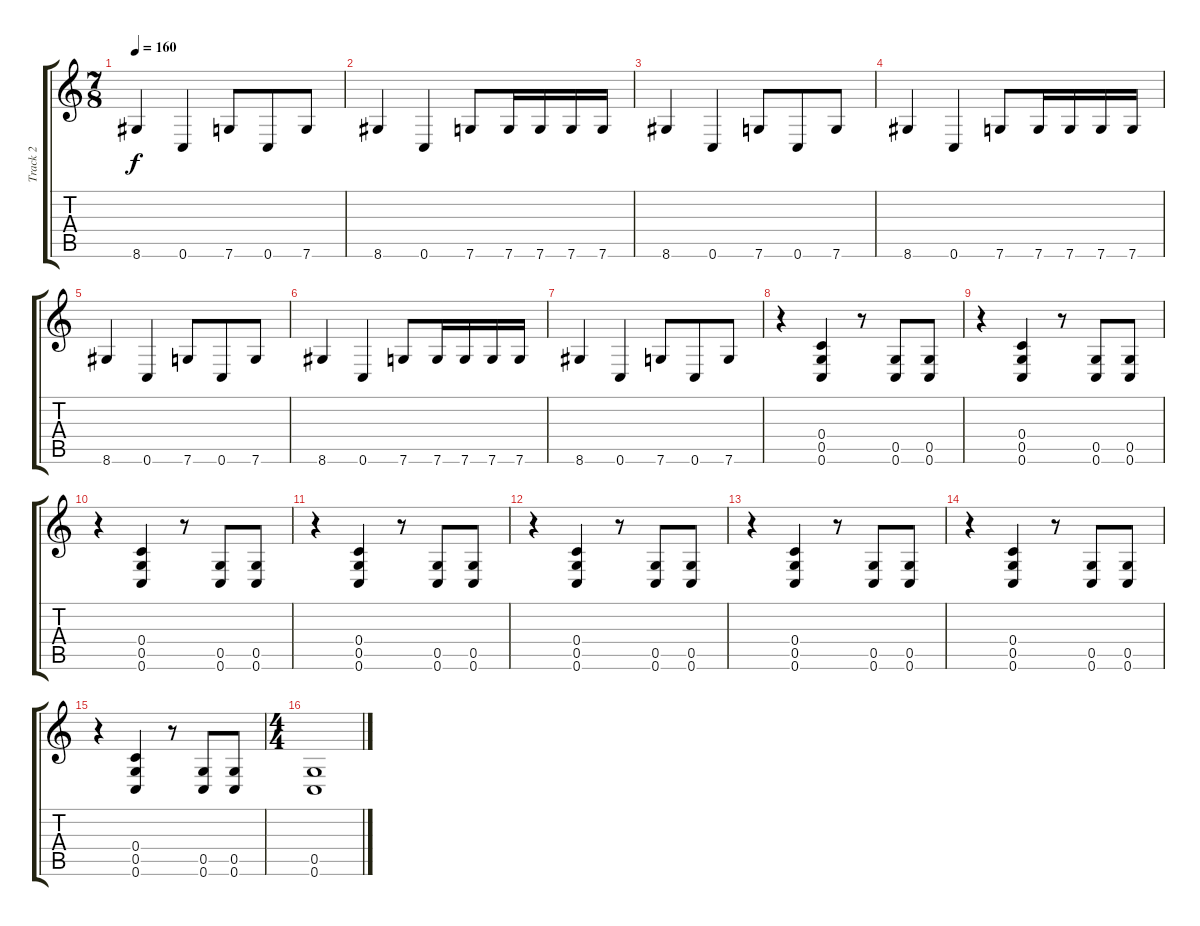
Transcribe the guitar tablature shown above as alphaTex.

\track ("Track 2" "Track 2") {instrument overdrivenguitar}
\staff {score tabs}
\tuning (D4 A3 F3 C3 G2 C2) {hide}
\ts (7 8)
\tempo 160
\clef g2
\ks c
8.6.4{dy f} 0.6.4 7.6.8 0.6.8 7.6.8 |
8.6.4 0.6.4 7.6.8 7.6.16 7.6.16 7.6.16 7.6.16 |
8.6.4 0.6.4 7.6.8 0.6.8 7.6.8 |
8.6.4 0.6.4 7.6.8 7.6.16 7.6.16 7.6.16 7.6.16 |
8.6.4 0.6.4 7.6.8 0.6.8 7.6.8 |
8.6.4 0.6.4 7.6.8 7.6.16 7.6.16 7.6.16 7.6.16 |
8.6.4 0.6.4 7.6.8 0.6.8 7.6.8 |
r.4 (0.4 0.5 0.6).4 r.8 (0.5 0.6).8 (0.5 0.6).8 |
r.4 (0.4 0.5 0.6).4 r.8 (0.5 0.6).8 (0.5 0.6).8 |
r.4 (0.4 0.5 0.6).4 r.8 (0.5 0.6).8 (0.5 0.6).8 |
r.4 (0.4 0.5 0.6).4 r.8 (0.5 0.6).8 (0.5 0.6).8 |
r.4 (0.4 0.5 0.6).4 r.8 (0.5 0.6).8 (0.5 0.6).8 |
r.4 (0.4 0.5 0.6).4 r.8 (0.5 0.6).8 (0.5 0.6).8 |
r.4 (0.4 0.5 0.6).4 r.8 (0.5 0.6).8 (0.5 0.6).8 |
r.4 (0.4 0.5 0.6).4 r.8 (0.5 0.6).8 (0.5 0.6).8 |
\ts (4 4)
(0.5 0.6).1{volume 1}
